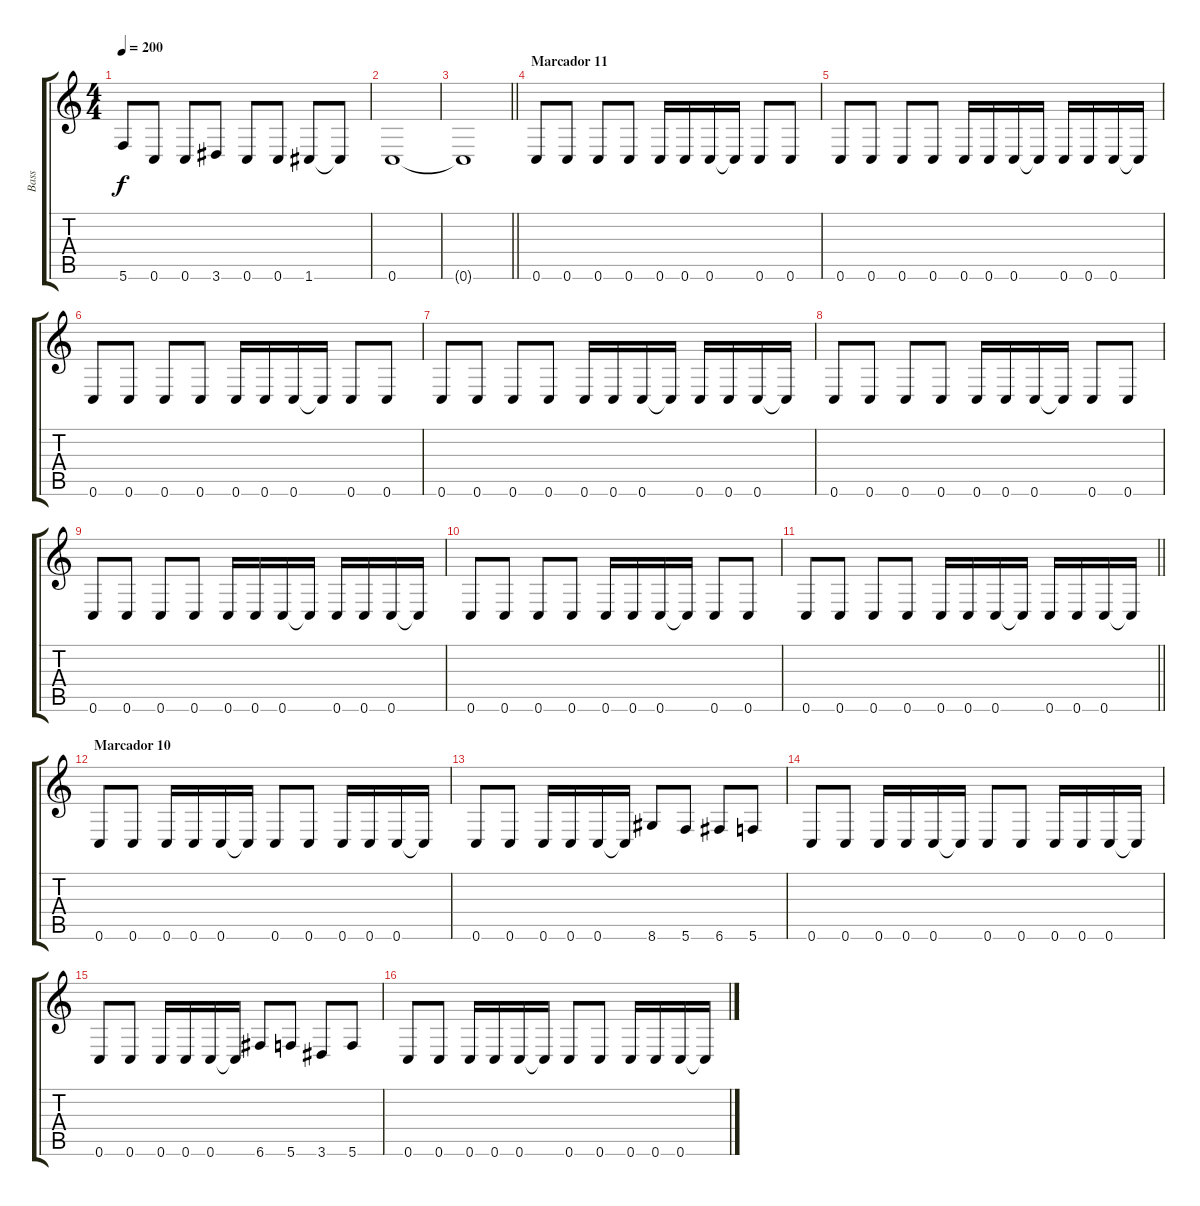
\track ("Bass" "Bass") {instrument electricbassfinger}
\staff {score tabs}
\tuning (D4 A3 F3 C3 G2 C2) {hide}
\ts (4 4)
\tempo 200
\clef g2
\ks c
5.6.8{dy f} 0.6.8 0.6.8 3.6.8 0.6.8 0.6.8 1.6.8 1.6{t}.8 |
0.6.1 |
\barLineRight lightlight
0.6{t}.1 |
\section ("" "Marcador 11")
0.6.8 0.6.8 0.6.8 0.6.8 0.6.16 0.6.16 0.6.16 0.6{t}.16 0.6.8 0.6.8 |
0.6.8 0.6.8 0.6.8 0.6.8 0.6.16 0.6.16 0.6.16 0.6{t}.16 0.6.16 0.6.16 0.6.16 0.6{t}.16 |
0.6.8 0.6.8 0.6.8 0.6.8 0.6.16 0.6.16 0.6.16 0.6{t}.16 0.6.8 0.6.8 |
0.6.8 0.6.8 0.6.8 0.6.8 0.6.16 0.6.16 0.6.16 0.6{t}.16 0.6.16 0.6.16 0.6.16 0.6{t}.16 |
0.6.8 0.6.8 0.6.8 0.6.8 0.6.16 0.6.16 0.6.16 0.6{t}.16 0.6.8 0.6.8 |
0.6.8 0.6.8 0.6.8 0.6.8 0.6.16 0.6.16 0.6.16 0.6{t}.16 0.6.16 0.6.16 0.6.16 0.6{t}.16 |
0.6.8 0.6.8 0.6.8 0.6.8 0.6.16 0.6.16 0.6.16 0.6{t}.16 0.6.8 0.6.8 |
\barLineRight lightlight
0.6.8 0.6.8 0.6.8 0.6.8 0.6.16 0.6.16 0.6.16 0.6{t}.16 0.6.16 0.6.16 0.6.16 0.6{t}.16 |
\section ("" "Marcador 10")
0.6.8 0.6.8 0.6.16 0.6.16 0.6.16 0.6{t}.16 0.6.8 0.6.8 0.6.16 0.6.16 0.6.16 0.6{t}.16 |
0.6.8 0.6.8 0.6.16 0.6.16 0.6.16 0.6{t}.16 8.6.8 5.6.8 6.6.8 5.6.8 |
0.6.8 0.6.8 0.6.16 0.6.16 0.6.16 0.6{t}.16 0.6.8 0.6.8 0.6.16 0.6.16 0.6.16 0.6{t}.16 |
0.6.8 0.6.8 0.6.16 0.6.16 0.6.16 0.6{t}.16 6.6.8 5.6.8 3.6.8 5.6.8 |
0.6.8 0.6.8 0.6.16 0.6.16 0.6.16 0.6{t}.16 0.6.8 0.6.8 0.6.16 0.6.16 0.6.16 0.6{t}.16
